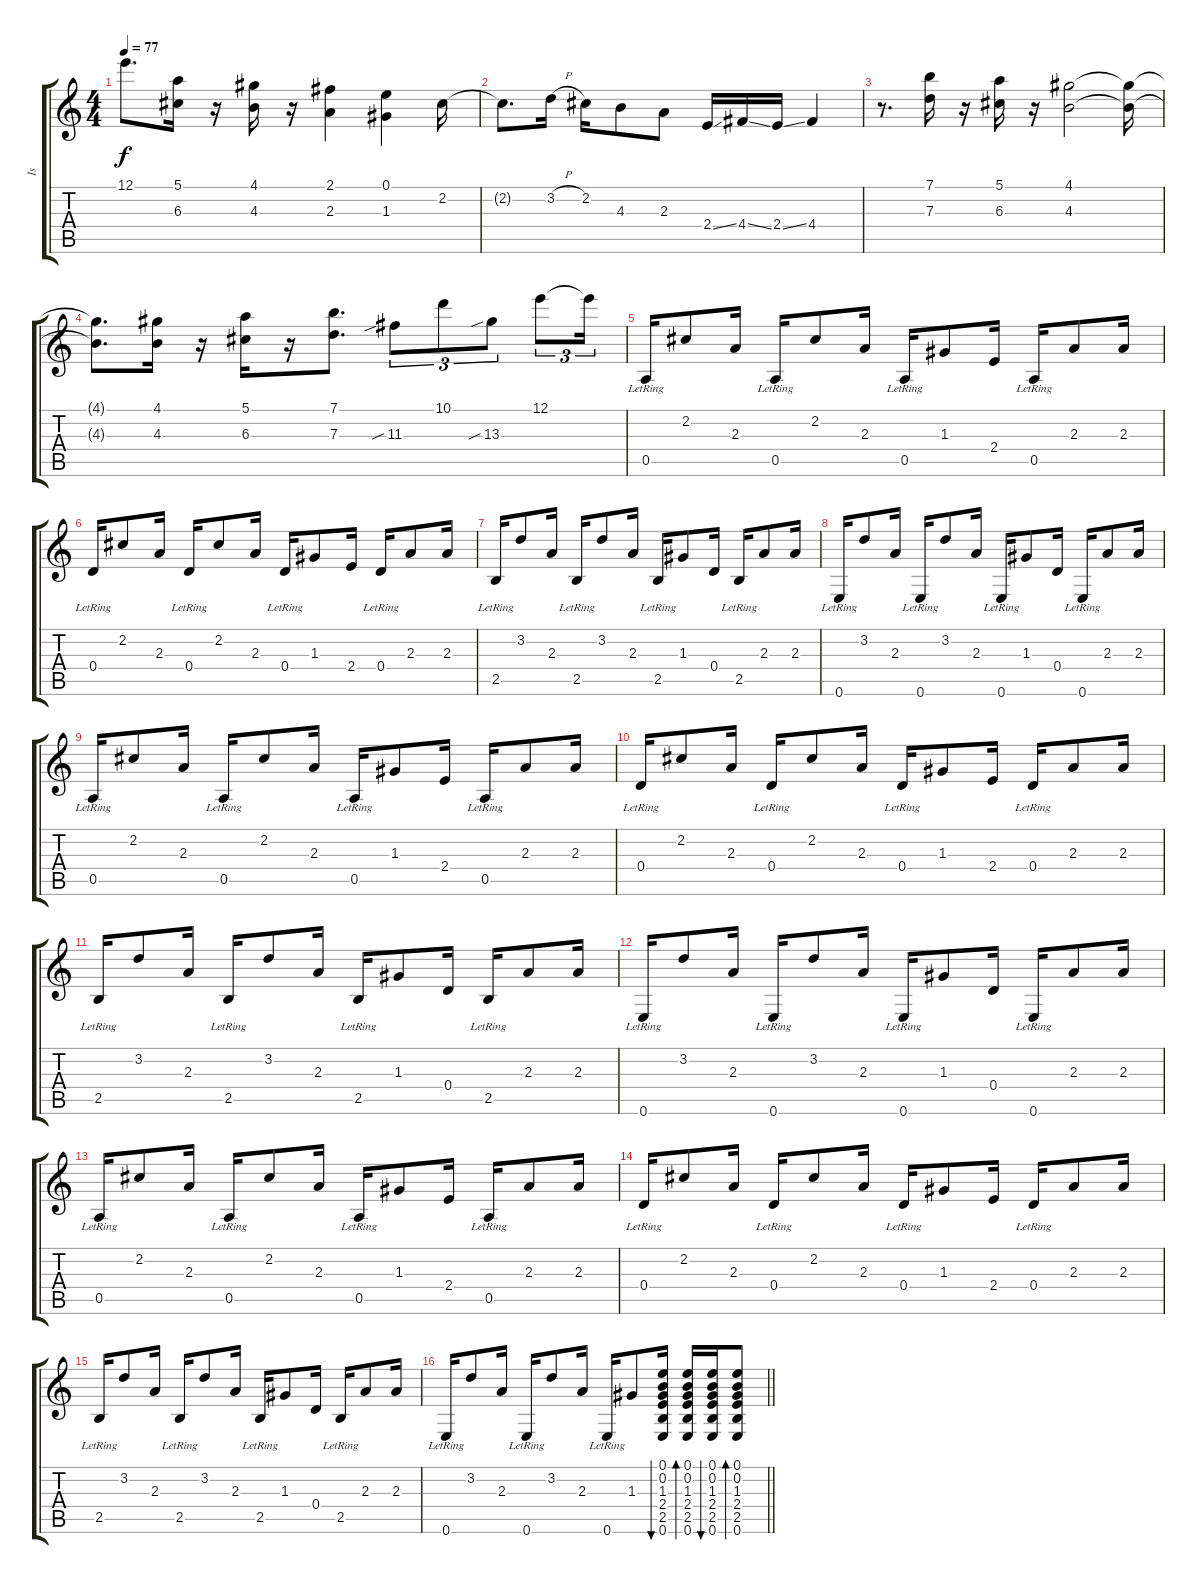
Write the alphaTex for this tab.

\track ("Is" "Is") {instrument acousticguitarsteel}
\staff {score tabs}
\tuning (E4 B3 G3 D3 A2 E2) {hide}
\ts (4 4)
\tempo 77
\clef g2
\ks c
12.1{t}.8{d dy f} (5.1 6.3).16 r.16 (4.1 4.3).16 r.16 (2.1 2.3).4 (0.1 1.3).4 2.2.16 |
2.2{t}.8{d} 3.2{h}.16 2.2.16 4.3.8 2.3.8 2.4{ss}.16 4.4{ss}.16 2.4{ss}.16 4.4.4 |
r.8{d} (7.1 7.3).16 r.16 (5.1 6.3).16 r.16 (4.1 4.3).2 (4.1{t} 4.3{t}).16 |
(4.1{t} 4.3{t}).8{d} (4.1 4.3).16 r.16 (5.1 6.3).16 r.16 (7.1 7.3).8{d} 11.3{sib}.8{tu (3 2)} 10.1.8{tu (3 2)} 13.3{sib}.8{tu (3 2)} 12.1.8{tu (3 2)} 12.1{t}.16{tu (3 2)} |
0.5{lr}.16 2.2.8 2.3.16 0.5{lr}.16 2.2.8 2.3.16 0.5{lr}.16 1.3.8 2.4.16 0.5{lr}.16 2.3.8 2.3.16 |
0.4{lr}.16 2.2.8 2.3.16 0.4{lr}.16 2.2.8 2.3.16 0.4{lr}.16 1.3.8 2.4.16 0.4{lr}.16 2.3.8 2.3.16 |
2.5{lr}.16 3.2.8 2.3.16 2.5{lr}.16 3.2.8 2.3.16 2.5{lr}.16 1.3.8 0.4.16 2.5{lr}.16 2.3.8 2.3.16 |
0.6{lr}.16 3.2.8 2.3.16 0.6{lr}.16 3.2.8 2.3.16 0.6{lr}.16 1.3.8 0.4.16 0.6{lr}.16 2.3.8 2.3.16 |
0.5{lr}.16 2.2.8 2.3.16 0.5{lr}.16 2.2.8 2.3.16 0.5{lr}.16 1.3.8 2.4.16 0.5{lr}.16 2.3.8 2.3.16 |
0.4{lr}.16 2.2.8 2.3.16 0.4{lr}.16 2.2.8 2.3.16 0.4{lr}.16 1.3.8 2.4.16 0.4{lr}.16 2.3.8 2.3.16 |
2.5{lr}.16 3.2.8 2.3.16 2.5{lr}.16 3.2.8 2.3.16 2.5{lr}.16 1.3.8 0.4.16 2.5{lr}.16 2.3.8 2.3.16 |
0.6{lr}.16 3.2.8 2.3.16 0.6{lr}.16 3.2.8 2.3.16 0.6{lr}.16 1.3.8 0.4.16 0.6{lr}.16 2.3.8 2.3.16 |
0.5{lr}.16 2.2.8 2.3.16 0.5{lr}.16 2.2.8 2.3.16 0.5{lr}.16 1.3.8 2.4.16 0.5{lr}.16 2.3.8 2.3.16 |
0.4{lr}.16 2.2.8 2.3.16 0.4{lr}.16 2.2.8 2.3.16 0.4{lr}.16 1.3.8 2.4.16 0.4{lr}.16 2.3.8 2.3.16 |
2.5{lr}.16 3.2.8 2.3.16 2.5{lr}.16 3.2.8 2.3.16 2.5{lr}.16 1.3.8 0.4.16 2.5{lr}.16 2.3.8 2.3.16 |
\barLineRight lightlight
0.6{lr}.16 3.2.8 2.3.16 0.6{lr}.16 3.2.8 2.3.16 0.6{lr}.16 1.3.8 (0.1 0.2 1.3 2.4 2.5 0.6).16{bu 60} (0.1 0.2 1.3 2.4 2.5 0.6).16{bd 60} (0.1 0.2 1.3 2.4 2.5 0.6).16{bu 60} (0.1 0.2 1.3 2.4 2.5 0.6).8{bd 60}
